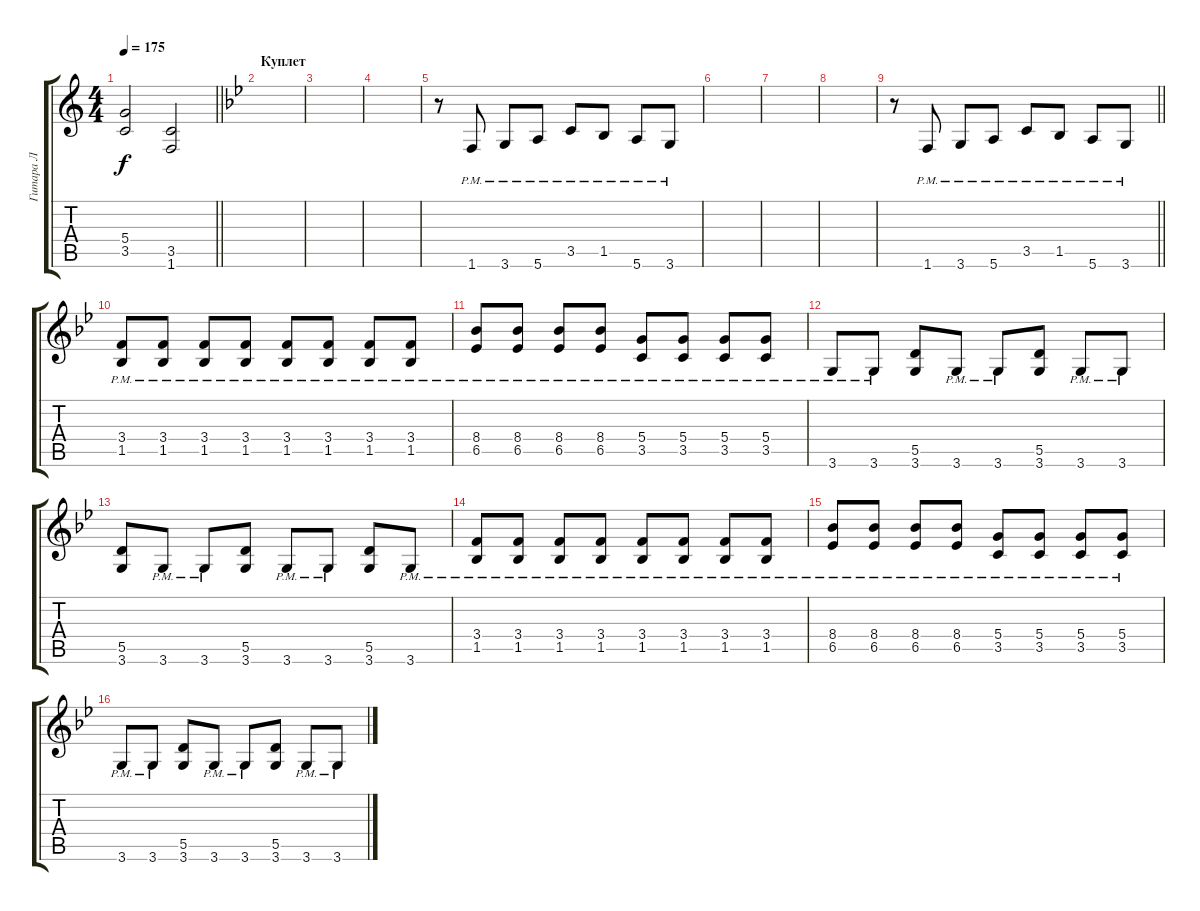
\track ("Гитара Л" "Гитара Л") {instrument distortionguitar}
\staff {score tabs}
\tuning (E4 B3 G3 D3 A2 E2) {hide}
\ts (4 4)
\tempo 175
\clef g2
\barLineRight lightlight
\ks c
(5.4 3.5).2{dy f} (3.5 1.6).2 |
\section ("" "Куплет")
\ks bb
|
|
|
r.8 1.6{pm}.8 3.6{pm}.8 5.6{pm}.8 3.5{pm}.8 1.5{pm}.8 5.6{pm}.8 3.6{pm}.8 |
|
|
|
\barLineRight lightlight
r.8 1.6{pm}.8 3.6{pm}.8 5.6{pm}.8 3.5{pm}.8 1.5{pm}.8 5.6{pm}.8 3.6{pm}.8 |
\section ("" " ")
(3.4{pm} 1.5{pm}).8 (3.4{pm} 1.5{pm}).8 (3.4{pm} 1.5{pm}).8 (3.4{pm} 1.5{pm}).8 (3.4{pm} 1.5{pm}).8 (3.4{pm} 1.5{pm}).8 (3.4{pm} 1.5{pm}).8 (3.4{pm} 1.5{pm}).8 |
(8.4{pm} 6.5{pm}).8 (8.4{pm} 6.5{pm}).8 (8.4{pm} 6.5{pm}).8 (8.4{pm} 6.5{pm}).8 (5.4{pm} 3.5{pm}).8 (5.4{pm} 3.5{pm}).8 (5.4{pm} 3.5{pm}).8 (5.4{pm} 3.5{pm}).8 |
3.6{pm}.8 3.6{pm}.8 (5.5 3.6).8 3.6{pm}.8 3.6{pm}.8 (5.5 3.6).8 3.6{pm}.8 3.6{pm}.8 |
(5.5 3.6).8 3.6{pm}.8 3.6{pm}.8 (5.5 3.6).8 3.6{pm}.8 3.6{pm}.8 (5.5 3.6).8 3.6{pm}.8 |
(3.4{pm} 1.5{pm}).8 (3.4{pm} 1.5{pm}).8 (3.4{pm} 1.5{pm}).8 (3.4{pm} 1.5{pm}).8 (3.4{pm} 1.5{pm}).8 (3.4{pm} 1.5{pm}).8 (3.4{pm} 1.5{pm}).8 (3.4{pm} 1.5{pm}).8 |
(8.4{pm} 6.5{pm}).8 (8.4{pm} 6.5{pm}).8 (8.4{pm} 6.5{pm}).8 (8.4{pm} 6.5{pm}).8 (5.4{pm} 3.5{pm}).8 (5.4{pm} 3.5{pm}).8 (5.4{pm} 3.5{pm}).8 (5.4{pm} 3.5{pm}).8 |
3.6{pm}.8 3.6{pm}.8 (5.5 3.6).8 3.6{pm}.8 3.6{pm}.8 (5.5 3.6).8 3.6{pm}.8 3.6{pm}.8
